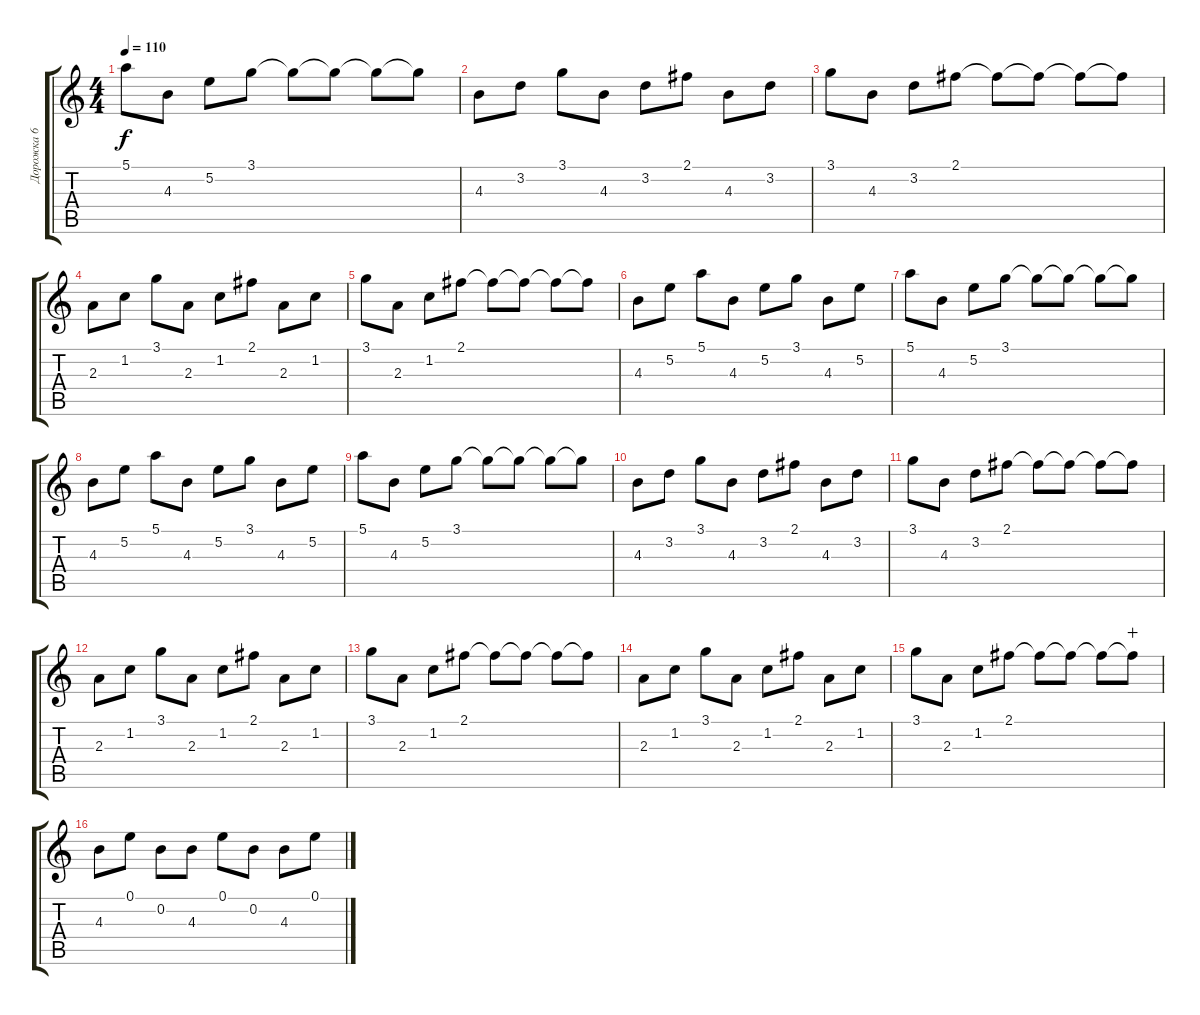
\track ("Дорожка 6" "Дорожка 6") {instrument electricguitarclean}
\staff {score tabs}
\tuning (E4 B3 G3 D3 A2 E2) {hide}
\ts (4 4)
\tempo 110
\clef g2
\ks c
5.1.8{dy f} 4.3.8 5.2.8 3.1.8 3.1{t}.8 3.1{t}.8 3.1{t}.8 3.1{t}.8 |
4.3.8 3.2.8 3.1.8 4.3.8 3.2.8 2.1.8 4.3.8 3.2.8 |
3.1.8 4.3.8 3.2.8 2.1.8 2.1{t}.8 2.1{t}.8 2.1{t}.8 2.1{t}.8 |
2.3.8 1.2.8 3.1.8 2.3.8 1.2.8 2.1.8 2.3.8 1.2.8 |
3.1.8 2.3.8 1.2.8 2.1.8 2.1{t}.8 2.1{t}.8 2.1{t}.8 2.1{t}.8 |
4.3.8 5.2.8 5.1.8 4.3.8 5.2.8 3.1.8 4.3.8 5.2.8 |
5.1.8 4.3.8 5.2.8 3.1.8 3.1{t}.8 3.1{t}.8 3.1{t}.8 3.1{t}.8 |
4.3.8 5.2.8 5.1.8 4.3.8 5.2.8 3.1.8 4.3.8 5.2.8 |
5.1.8 4.3.8 5.2.8 3.1.8 3.1{t}.8 3.1{t}.8 3.1{t}.8 3.1{t}.8 |
4.3.8 3.2.8 3.1.8 4.3.8 3.2.8 2.1.8 4.3.8 3.2.8 |
3.1.8 4.3.8 3.2.8 2.1.8 2.1{t}.8 2.1{t}.8 2.1{t}.8 2.1{t}.8 |
2.3.8 1.2.8 3.1.8 2.3.8 1.2.8 2.1.8 2.3.8 1.2.8 |
3.1.8 2.3.8 1.2.8 2.1.8 2.1{t}.8 2.1{t}.8 2.1{t}.8 2.1{t}.8 |
2.3.8 1.2.8 3.1.8 2.3.8 1.2.8 2.1.8 2.3.8 1.2.8 |
3.1.8 2.3.8 1.2.8 2.1.8 2.1{t}.8 2.1{t}.8 2.1{t}.8 2.1{t}.8{wahc} |
4.3.8{balance 14 instrument electricguitarclean} 0.1.8 0.2.8 4.3.8 0.1.8 0.2.8 4.3.8 0.1.8
